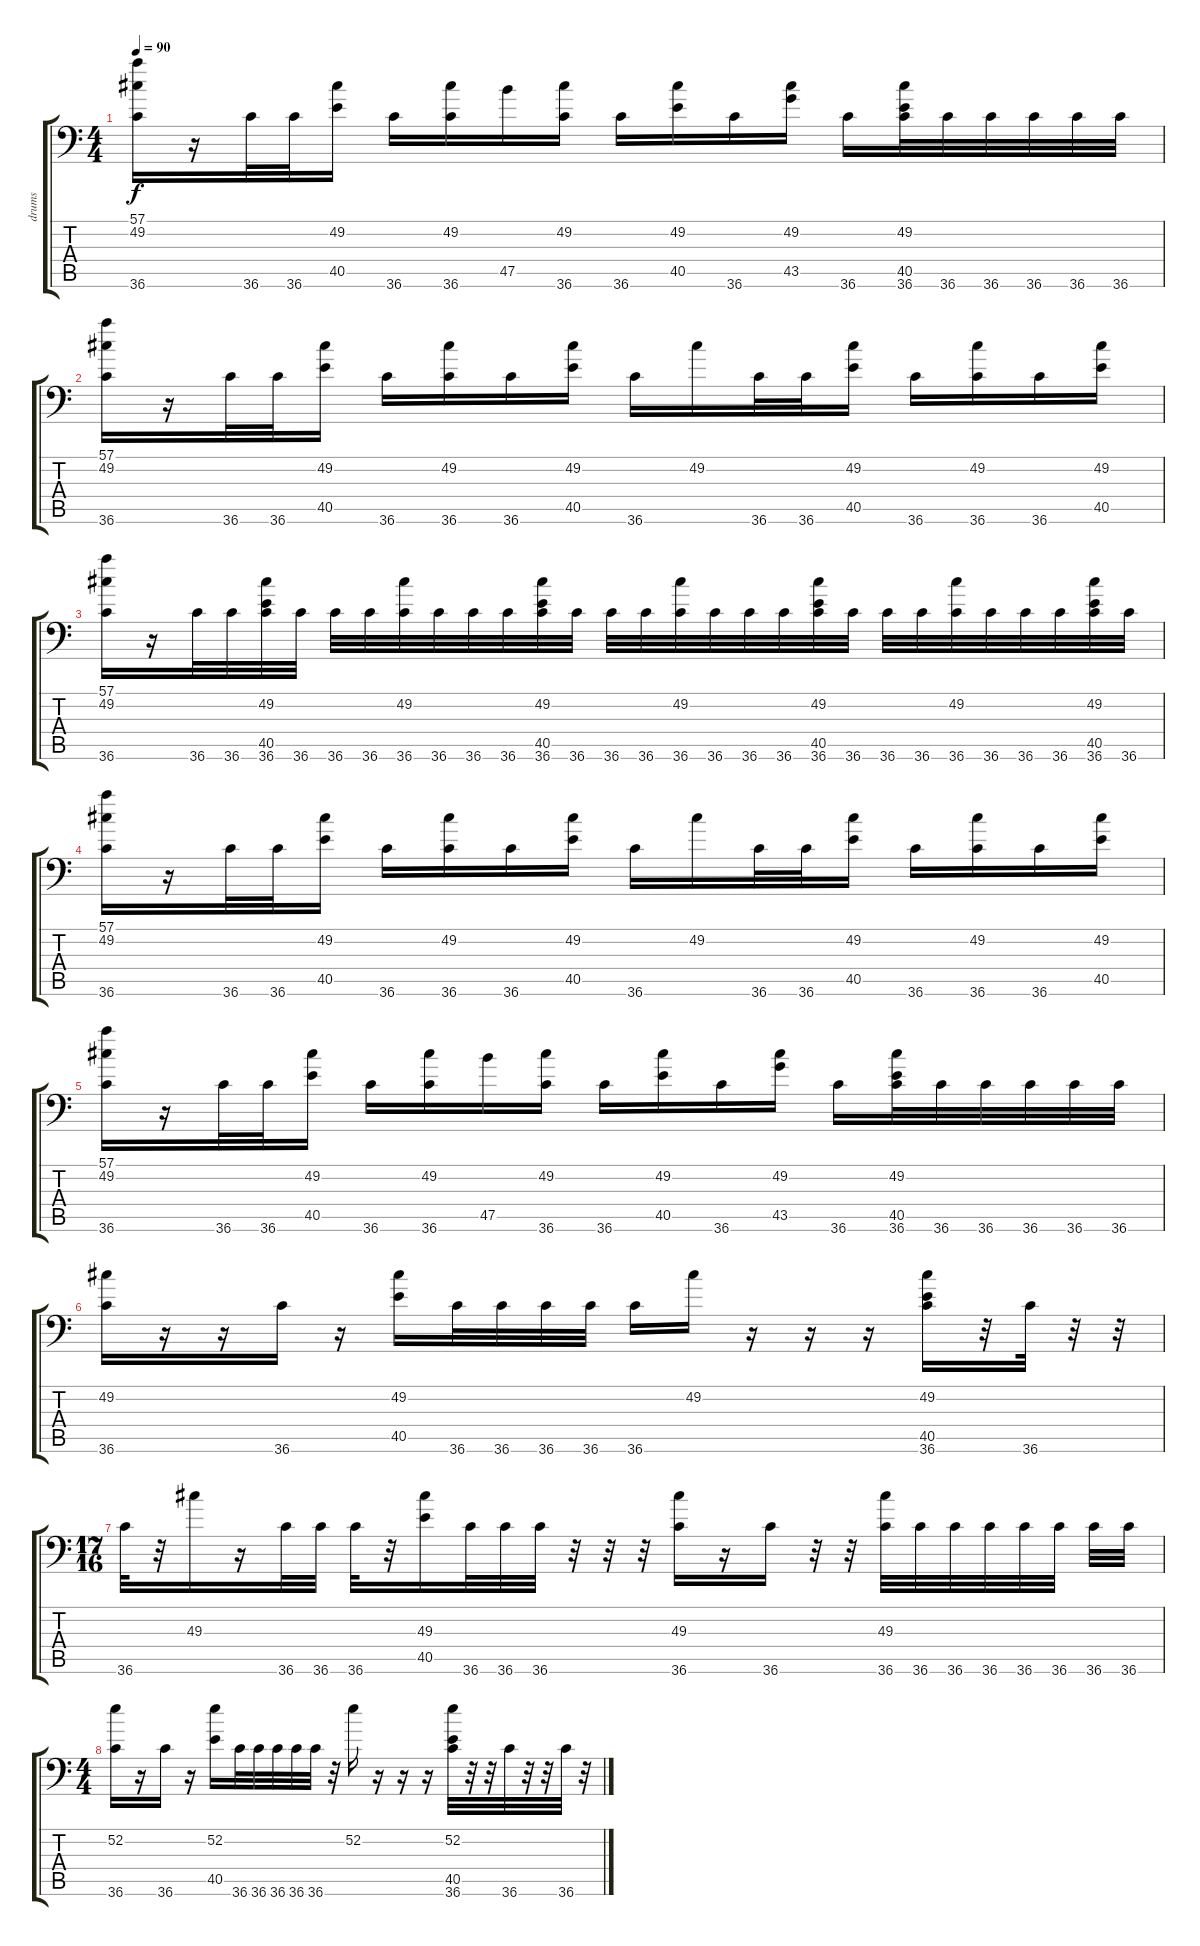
\track ("drums" "drums") {instrument acousticgrandpiano}
\staff {score tabs}
\tuning (C-1 C-1 C-1 C-1 C-1 C-1) {hide}
\ts (4 4)
\tempo 90
\clef f4
\ks c
(57.1 49.2 36.6).16{dy f} r.16 36.6.32 36.6.32 (49.2 40.5).16 36.6.16 (49.2 36.6).16 47.5.16 (49.2 36.6).16 36.6.16 (49.2 40.5).16 36.6.16 (49.2 43.5).16 36.6.16 (49.2 40.5 36.6).32 36.6.32 36.6.32 36.6.32 36.6.32 36.6.32 |
(57.1 49.2 36.6).16 r.16 36.6.32 36.6.32 (49.2 40.5).16 36.6.16 (49.2 36.6).16 36.6.16 (49.2 40.5).16 36.6.16 49.2.16 36.6.32 36.6.32 (49.2 40.5).16 36.6.16 (49.2 36.6).16 36.6.16 (49.2 40.5).16 |
(57.1 49.2 36.6).16 r.16 36.6.32 36.6.32 (49.2 40.5 36.6).32 36.6.32 36.6.32 36.6.32 (49.2 36.6).32 36.6.32 36.6.32 36.6.32 (49.2 40.5 36.6).32 36.6.32 36.6.32 36.6.32 (49.2 36.6).32 36.6.32 36.6.32 36.6.32 (49.2 40.5 36.6).32 36.6.32 36.6.32 36.6.32 (49.2 36.6).32 36.6.32 36.6.32 36.6.32 (49.2 40.5 36.6).32 36.6.32 |
(57.1 49.2 36.6).16 r.16 36.6.32 36.6.32 (49.2 40.5).16 36.6.16 (49.2 36.6).16 36.6.16 (49.2 40.5).16 36.6.16 49.2.16 36.6.32 36.6.32 (49.2 40.5).16 36.6.16 (49.2 36.6).16 36.6.16 (49.2 40.5).16 |
(57.1 49.2 36.6).16 r.16 36.6.32 36.6.32 (49.2 40.5).16 36.6.16 (49.2 36.6).16 47.5.16 (49.2 36.6).16 36.6.16 (49.2 40.5).16 36.6.16 (49.2 43.5).16 36.6.16 (49.2 40.5 36.6).32 36.6.32 36.6.32 36.6.32 36.6.32 36.6.32 |
(49.2 36.6).16 r.16 r.16 36.6.16 r.16 (49.2 40.5).16 36.6.32 36.6.32 36.6.32 36.6.32 36.6.16 49.2.16 r.16 r.16 r.16 (49.2 40.5 36.6).16 r.32 36.6.32 r.32 r.32 |
\ts (17 16)
36.6.32 r.32 49.3.16 r.16 36.6.32 36.6.32 36.6.32 r.32 (49.3 40.5).16 36.6.32 36.6.32 36.6.32 r.32 r.32 r.32 (49.3 36.6).16 r.16 36.6.16 r.32 r.32 (49.3 36.6).32 36.6.32 36.6.32 36.6.32 36.6.32 36.6.32 36.6.32 36.6.32 |
\ts (4 4)
(52.2 36.6).16 r.16 36.6.16 r.16 (52.2 40.5).16 36.6.32 36.6.32 36.6.32 36.6.32 36.6.32 r.32 52.2.16 r.16 r.16 r.16 (52.2 40.5 36.6).32 r.32 r.32 36.6.32 r.32 r.32 36.6.32 r.32
